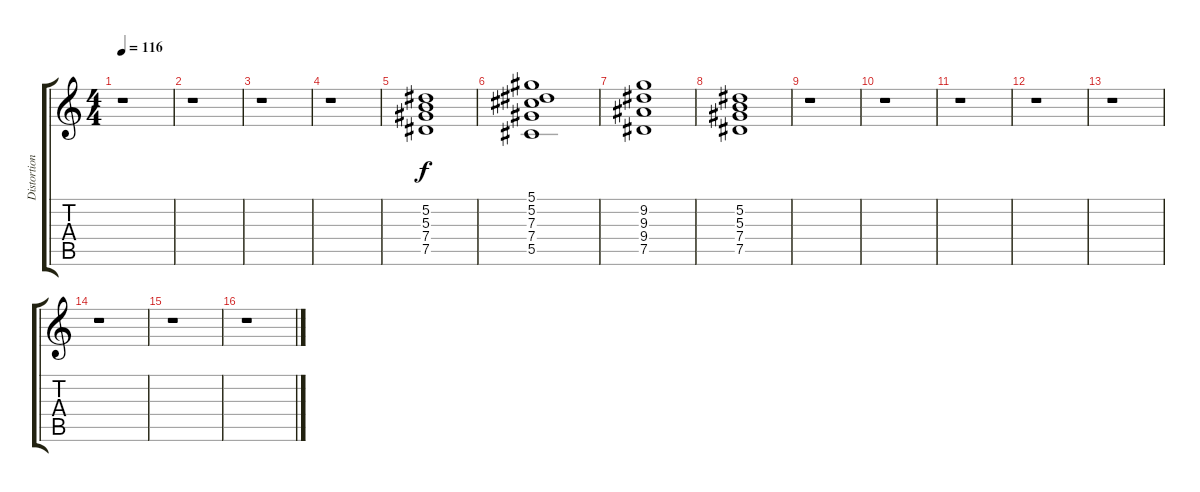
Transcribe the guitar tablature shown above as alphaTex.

\track ("Distortion Guitar" "Distortion") {instrument distortionguitar}
\staff {score tabs}
\tuning (Eb4 Bb3 Gb3 Db3 Ab2 Eb2) {hide}
\ts (4 4)
\tempo 116
\clef g2
\ks c
r.1{dy f instrument distortionguitar} |
r.1 |
r.1 |
r.1 |
(5.2 5.3 7.4 7.5).1 |
(5.1 5.2 7.3 7.4 5.5).1 |
(9.2 9.3 9.4 7.5).1 |
(5.2 5.3 7.4 7.5).1 |
r.1 |
r.1 |
r.1 |
r.1 |
r.1 |
r.1 |
r.1 |
r.1
